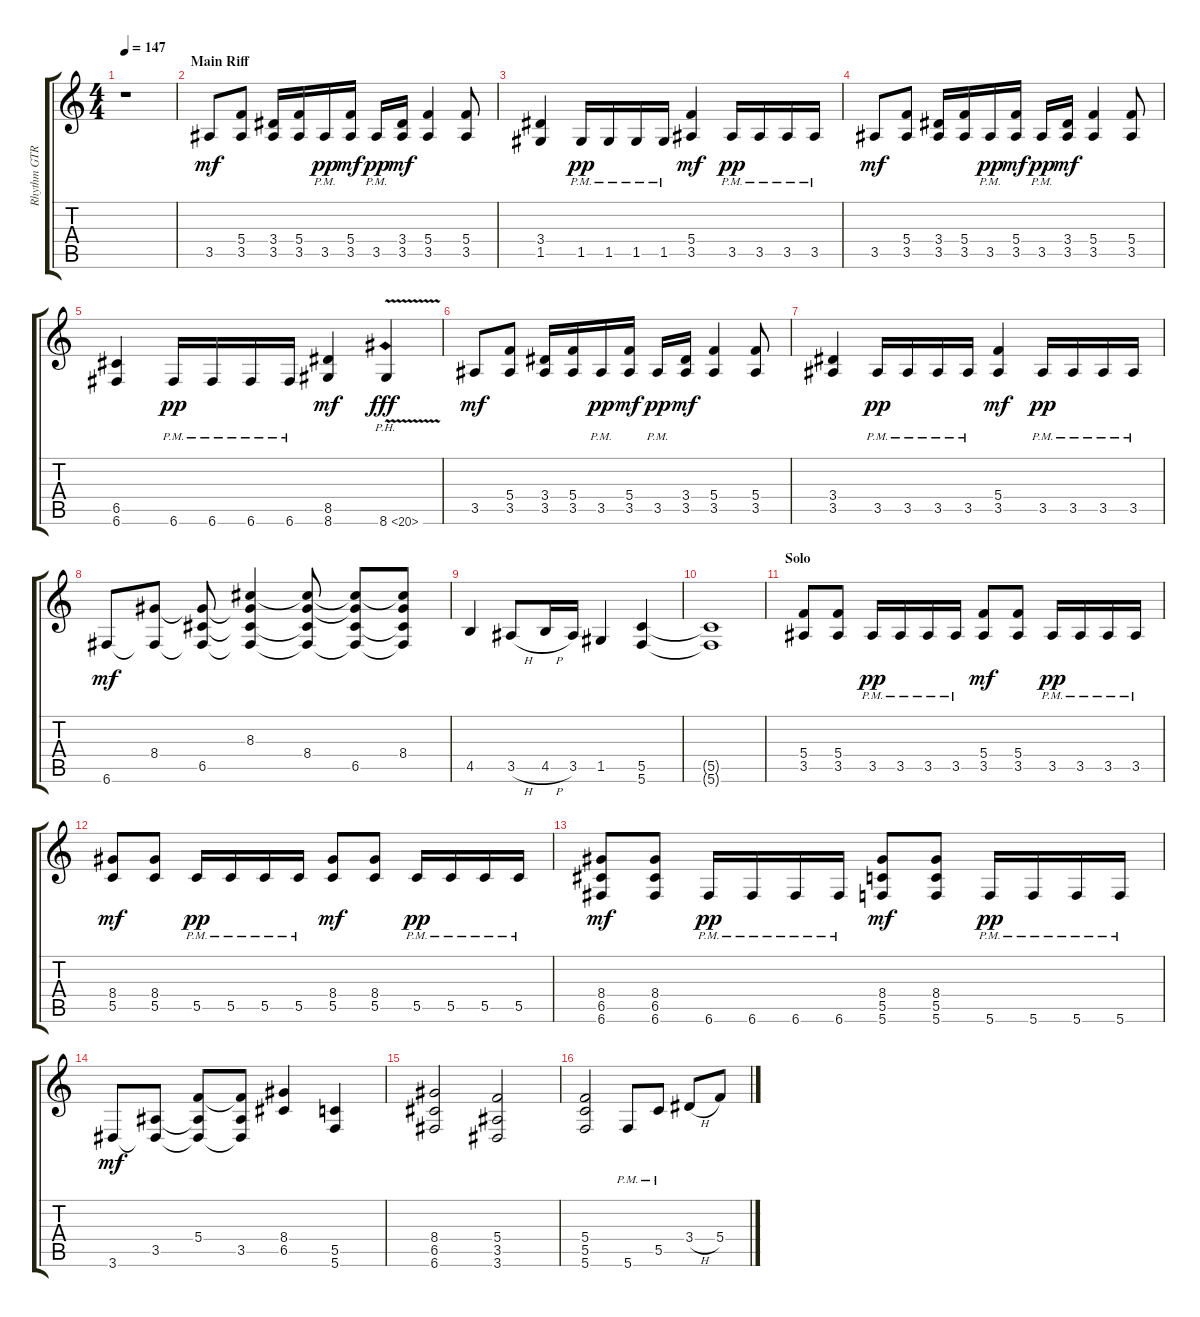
\track ("Rhythm GTR 1" "Rhythm GTR") {instrument overdrivenguitar}
\staff {score tabs}
\tuning (D4 A3 F3 C3 G2 C2) {hide}
\ts (4 4)
\tempo 147
\clef g2
\ks aminor
r.1{dy mf} |
\section ("" "Main Riff")
3.5.8 (5.4 3.5).8 (3.4 3.5).16 (5.4 3.5).16 3.5{pm}.16{dy pp} (5.4 3.5).16{dy mf} 3.5{pm}.16{dy pp} (3.4 3.5).16{dy mf} (5.4 3.5).4 (5.4 3.5).8 |
(3.4 1.5).4 1.5{pm}.16{dy pp} 1.5{pm}.16 1.5{pm}.16 1.5{pm}.16 (5.4 3.5).4{dy mf} 3.5{pm}.16{dy pp} 3.5{pm}.16 3.5{pm}.16 3.5{pm}.16 |
3.5.8{dy mf} (5.4 3.5).8 (3.4 3.5).16 (5.4 3.5).16 3.5{pm}.16{dy pp} (5.4 3.5).16{dy mf} 3.5{pm}.16{dy pp} (3.4 3.5).16{dy mf} (5.4 3.5).4 (5.4 3.5).8 |
(6.5 6.6).4 6.6{pm}.16{dy pp} 6.6{pm}.16 6.6{pm}.16 6.6{pm}.16 (8.5 8.6).4{dy mf} 8.6{ph 12 v}.4{dy fff} |
3.5.8{dy mf} (5.4 3.5).8 (3.4 3.5).16 (5.4 3.5).16 3.5{pm}.16{dy pp} (5.4 3.5).16{dy mf} 3.5{pm}.16{dy pp} (3.4 3.5).16{dy mf} (5.4 3.5).4 (5.4 3.5).8 |
(3.4 3.5).4 3.5{pm}.16{dy pp} 3.5{pm}.16 3.5{pm}.16 3.5{pm}.16 (5.4 3.5).4{dy mf} 3.5{pm}.16{dy pp} 3.5{pm}.16 3.5{pm}.16 3.5{pm}.16 |
6.6.8{dy mf} (8.4 6.6{t}).8 (8.4{t} 6.5 6.6{t}).8 (8.3 8.4{t} 6.5{t} 6.6{t}).4 (8.3{t} 8.4 6.5{t} 6.6{t}).8 (8.3{t} 8.4{t} 6.5 6.6{t}).8 (8.3{t} 8.4 6.5{t} 6.6{t}).8 |
4.5.4 3.5{h}.8 4.5{h}.16 3.5.16 1.5.4 (5.5 5.6).4 |
(5.5{t} 5.6{t}).1 |
\section ("" "Solo")
(5.4 3.5).8 (5.4 3.5).8 3.5{pm}.16{dy pp} 3.5{pm}.16 3.5{pm}.16 3.5{pm}.16 (5.4 3.5).8{dy mf} (5.4 3.5).8 3.5{pm}.16{dy pp} 3.5{pm}.16 3.5{pm}.16 3.5{pm}.16 |
(8.4 5.5).8{dy mf} (8.4 5.5).8 5.5{pm}.16{dy pp} 5.5{pm}.16 5.5{pm}.16 5.5{pm}.16 (8.4 5.5).8{dy mf} (8.4 5.5).8 5.5{pm}.16{dy pp} 5.5{pm}.16 5.5{pm}.16 5.5{pm}.16 |
(8.4 6.5 6.6).8{dy mf} (8.4 6.5 6.6).8 6.6{pm}.16{dy pp} 6.6{pm}.16 6.6{pm}.16 6.6{pm}.16 (8.4 5.5 5.6).8{dy mf} (8.4 5.5 5.6).8 5.6{pm}.16{dy pp} 5.6{pm}.16 5.6{pm}.16 5.6{pm}.16 |
3.6.8{dy mf} (3.5 3.6{t}).8 (5.4 3.5{t} 3.6{t}).8 (5.4{t} 3.5 3.6{t}).8 (8.4 6.5).4 (5.5 5.6).4 |
(8.4 6.5 6.6).2 (5.4 3.5 3.6).2 |
(5.4 5.5 5.6).2 5.6{pm}.8 5.5{pm}.8 3.4{h}.8 5.4.8
